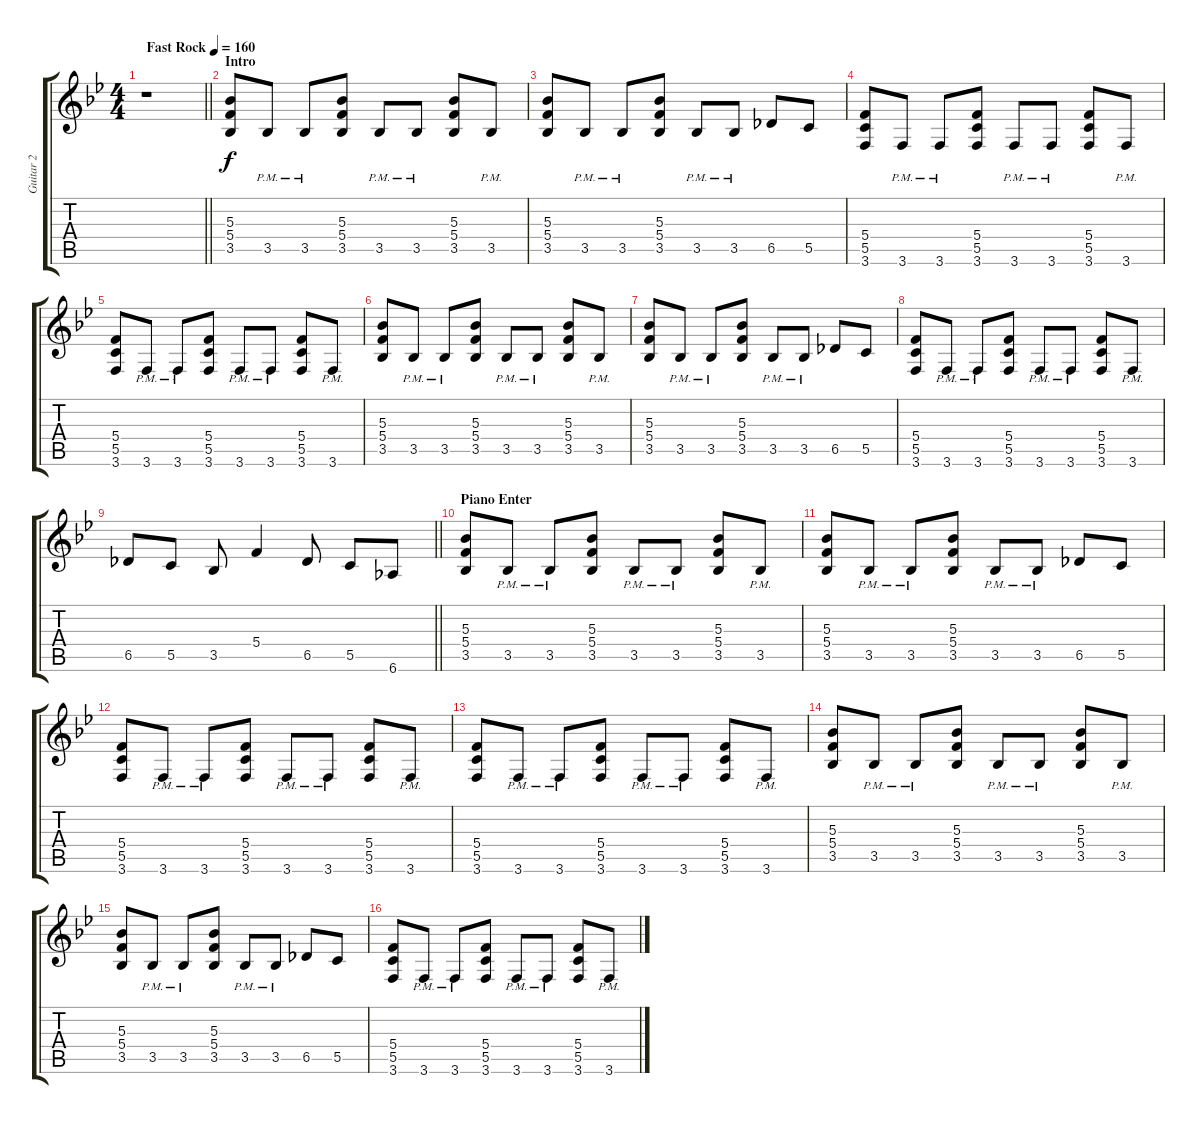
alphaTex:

\track ("Guitar 2" "Guitar 2") {instrument distortionguitar}
\staff {score tabs}
\tuning (D4 A3 F3 C3 G2 D2) {hide}
\ts (4 4)
\tempo (160 "Fast Rock")
\clef g2
\barLineRight lightlight
\ks bb
r.1{dy f instrument distortionguitar} |
\section ("" "Intro")
(5.3 5.4 3.5).8 3.5{pm}.8 3.5{pm}.8 (5.3 5.4 3.5).8 3.5{pm}.8 3.5{pm}.8 (5.3 5.4 3.5).8 3.5{pm}.8 |
(5.3 5.4 3.5).8 3.5{pm}.8 3.5{pm}.8 (5.3 5.4 3.5).8 3.5{pm}.8 3.5{pm}.8 6.5.8 5.5.8 |
(5.4 5.5 3.6).8 3.6{pm}.8 3.6{pm}.8 (5.4 5.5 3.6).8 3.6{pm}.8 3.6{pm}.8 (5.4 5.5 3.6).8 3.6{pm}.8 |
(5.4 5.5 3.6).8 3.6{pm}.8 3.6{pm}.8 (5.4 5.5 3.6).8 3.6{pm}.8 3.6{pm}.8 (5.4 5.5 3.6).8 3.6{pm}.8 |
(5.3 5.4 3.5).8 3.5{pm}.8 3.5{pm}.8 (5.3 5.4 3.5).8 3.5{pm}.8 3.5{pm}.8 (5.3 5.4 3.5).8 3.5{pm}.8 |
(5.3 5.4 3.5).8 3.5{pm}.8 3.5{pm}.8 (5.3 5.4 3.5).8 3.5{pm}.8 3.5{pm}.8 6.5.8 5.5.8 |
(5.4 5.5 3.6).8 3.6{pm}.8 3.6{pm}.8 (5.4 5.5 3.6).8 3.6{pm}.8 3.6{pm}.8 (5.4 5.5 3.6).8 3.6{pm}.8 |
\barLineRight lightlight
6.5.8 5.5.8 3.5.8 5.4.4 6.5.8 5.5.8 6.6.8 |
\section ("" "Piano Enter")
(5.3 5.4 3.5).8 3.5{pm}.8 3.5{pm}.8 (5.3 5.4 3.5).8 3.5{pm}.8 3.5{pm}.8 (5.3 5.4 3.5).8 3.5{pm}.8 |
(5.3 5.4 3.5).8 3.5{pm}.8 3.5{pm}.8 (5.3 5.4 3.5).8 3.5{pm}.8 3.5{pm}.8 6.5.8 5.5.8 |
(5.4 5.5 3.6).8 3.6{pm}.8 3.6{pm}.8 (5.4 5.5 3.6).8 3.6{pm}.8 3.6{pm}.8 (5.4 5.5 3.6).8 3.6{pm}.8 |
(5.4 5.5 3.6).8 3.6{pm}.8 3.6{pm}.8 (5.4 5.5 3.6).8 3.6{pm}.8 3.6{pm}.8 (5.4 5.5 3.6).8 3.6{pm}.8 |
(5.3 5.4 3.5).8 3.5{pm}.8 3.5{pm}.8 (5.3 5.4 3.5).8 3.5{pm}.8 3.5{pm}.8 (5.3 5.4 3.5).8 3.5{pm}.8 |
(5.3 5.4 3.5).8 3.5{pm}.8 3.5{pm}.8 (5.3 5.4 3.5).8 3.5{pm}.8 3.5{pm}.8 6.5.8 5.5.8 |
(5.4 5.5 3.6).8 3.6{pm}.8 3.6{pm}.8 (5.4 5.5 3.6).8 3.6{pm}.8 3.6{pm}.8 (5.4 5.5 3.6).8 3.6{pm}.8
